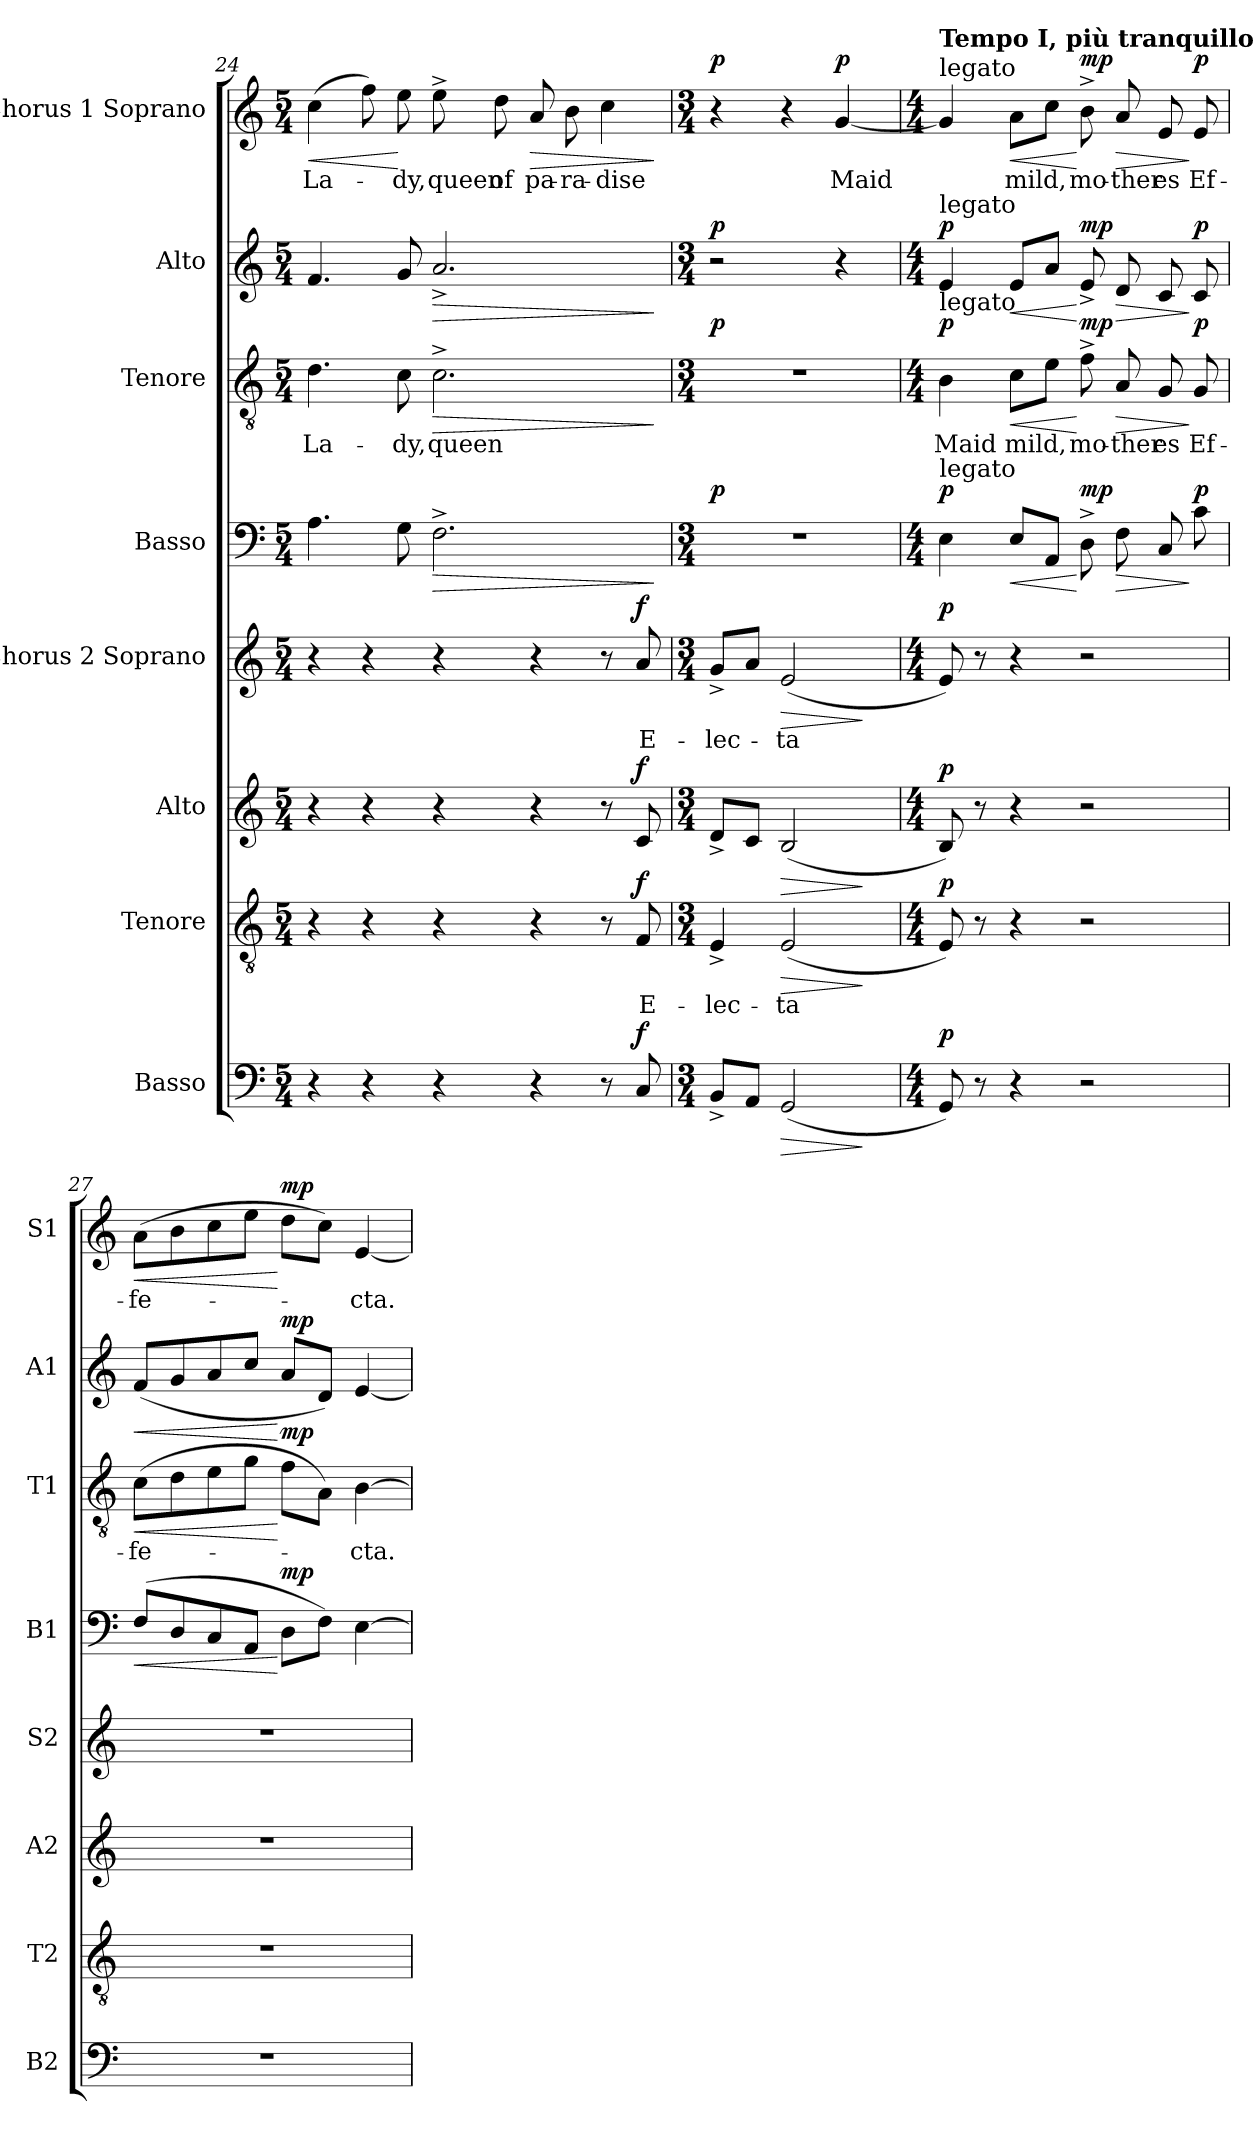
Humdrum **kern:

**kern	**dynam	**kern	**text	**dynam	**kern	**dynam	**kern	**text	**dynam	**kern	**dynam	**kern	**text	**dynam	**kern	**dynam	**kern	**text	**dynam
*part8	*part8	*part7	*part7	*part7	*part6	*part6	*part5	*part5	*part5	*part4	*part4	*part3	*part3	*part3	*part2	*part2	*part1	*part1	*part1
*staff8	*staff8	*staff7	*staff7	*staff7	*staff6	*staff6	*staff5	*staff5	*staff5	*staff4	*staff4	*staff3	*staff3	*staff3	*staff2	*staff2	*staff1	*staff1	*staff1
*I"Basso	*	*I"Tenore	*	*	*I"Alto	*	*I"Chorus 2 Soprano	*	*	*I"Basso	*	*I"Tenore	*	*	*I"Alto	*	*I"Chorus 1 Soprano	*	*
*I'B2	*	*I'T2	*	*	*I'A2	*	*I'S2	*	*	*I'B1	*	*I'T1	*	*	*I'A1	*	*I'S1	*	*
*clefF4	*	*clefGv2	*	*	*clefG2	*	*clefG2	*	*	*clefF4	*	*clefGv2	*	*	*clefG2	*	*clefG2	*	*
*k[]	*	*k[]	*	*	*k[]	*	*k[]	*	*	*k[]	*	*k[]	*	*	*k[]	*	*k[]	*	*
*M5/4	*	*M5/4	*	*	*M5/4	*	*M5/4	*	*	*M5/4	*	*M5/4	*	*	*M5/4	*	*M5/4	*	*
=24	=24	=24	=24	=24	=24	=24	=24	=24	=24	=24	=24	=24	=24	=24	=24	=24	=24	=24	=24
!	!	!	!	!	!	!	!	!	!	!	!	!	!LO:LY:b	!	!	!	!	!LO:LY:b	!LO:HP:b
4r	.	4r	.	.	4r	.	4r	.	.	4.A\	.	4.d\	La-	.	4.f/	.	(4cc\	La-	<
4r	.	4r	.	.	4r	.	4r	.	.	.	.	.	.	.	.	.	8ff\)	.	.
!	!	!	!	!	!	!	!	!	!	!	!	!	!LO:LY:b	!	!	!	!	!LO:LY:b	!
.	.	.	.	.	.	.	.	.	.	8G\	.	8c\	-dy,	.	8g/	.	8ee\	-dy,	[
!	!	!	!	!	!	!	!	!	!	!	!LO:HP:b	!	!LO:LY:b	!LO:HP:b	!	!LO:HP:b	!	!LO:LY:b	!
4r	.	4r	.	.	4r	.	4r	.	.	2.F^\	>	2.c^\	queen	>	2.a^/	>	8ee^\	queen	.
!	!	!	!	!	!	!	!	!	!	!	!	!	!	!	!	!	!	!LO:LY:b	!
.	.	.	.	.	.	.	.	.	.	.	.	.	.	.	.	.	8dd\	of	.
!	!	!	!	!	!	!	!	!	!	!	!	!	!	!	!	!	!	!LO:LY:b	!LO:HP:b
4r	.	4r	.	.	4r	.	4r	.	.	.	.	.	.	.	.	.	8a/	pa-	>
!	!	!	!	!	!	!	!	!	!	!	!	!	!	!	!	!	!	!LO:LY:b	!
.	.	.	.	.	.	.	.	.	.	.	.	.	.	.	.	.	8b\	-ra-	.
!	!	!	!	!	!	!	!	!	!	!	!	!	!	!	!	!	!	!LO:LY:b	!
8r	.	8r	.	.	8r	.	8r	.	.	.	.	.	.	.	.	.	4cc\	-dise	.
!	!LO:DY:a	!	!LO:LY:b	!LO:DY:a	!	!LO:DY:a	!	!LO:LY:b	!LO:DY:a	!	!	!	!	!	!	!	!	!	!
8C/	f	8F/	E-	f	8c/	f	8a/	E-	f	.	.	.	.	.	.	.	.	.	.
.	.	.	.	.	.	.	.	.	.	.	]	.	.	]	.	]	.	.	]
=25	=25	=25	=25	=25	=25	=25	=25	=25	=25	=25	=25	=25	=25	=25	=25	=25	=25	=25	=25
*M3/4	*	*M3/4	*	*	*M3/4	*	*M3/4	*	*	*M3/4	*	*M3/4	*	*	*M3/4	*	*M3/4	*	*
!	!	!	!LO:LY:b	!	!	!	!	!LO:LY:b	!	!	!LO:DY:a	!	!	!LO:DY:a	!	!LO:DY:a	!	!	!LO:DY:a
8BB^/L	.	4E^/	-lec-	.	8d^/L	.	8g^/L	-lec-	.	2.r	p	2.r	.	p	2r	p	4r	.	p
8AA/J	.	.	.	.	8c/J	.	8a/J	.	.	.	.	.	.	.	.	.	.	.	.
!	!LO:HP:b	!	!LO:LY:b	!LO:HP:b	!	!LO:HP:b	!	!LO:LY:b	!LO:HP:b	!	!	!	!	!	!	!	!	!	!
(2GG/	>	(2E/	-ta	>	(2B/	>	(2e/	-ta	>	.	.	.	.	.	.	.	4r	.	.
!	!	!	!	!	!	!	!	!	!	!	!	!	!	!	!	!	!	!LO:LY:b	!LO:DY:a
.	.	.	.	.	.	.	.	.	.	.	.	.	.	.	4r	.	[4g/	Maid	p
.	]	.	.	]	.	]	.	.	]	.	.	.	.	.	.	.	.	.	.
!!LO:LB:g=z
=26	=26	=26	=26	=26	=26	=26	=26	=26	=26	=26	=26	=26	=26	=26	=26	=26	=26	=26	=26
*M4/4	*	*M4/4	*	*	*M4/4	*	*M4/4	*	*	*M4/4	*	*M4/4	*	*	*M4/4	*	*M4/4	*	*
*	*	*	*	*	*	*	*	*	*	*	*	*	*	*	*	*	*MM36	*	*
!	!	!	!	!	!	!	!	!	!	!	!	!	!	!	!	!	!LO:TX:a:B:t=Tempo I, più tranquillo	!	!
!	!	!	!	!	!	!	!	!	!	!	!	!	!	!	!	!	!LO:TX:a:t=legato	!	!
!	!	!	!	!	!	!	!	!	!	!	!	!	!	!	!LO:TX:a:t=legato	!	!	!	!
!	!	!	!	!	!	!	!	!	!	!	!	!LO:TX:a:t=legato	!	!	!	!	!	!	!
!	!	!	!	!	!	!	!	!	!	!LO:TX:a:t=legato	!	!	!	!	!	!	!	!	!
!	!LO:DY:a	!	!	!LO:DY:a	!	!LO:DY:a	!	!	!LO:DY:a	!	!LO:DY:a	!	!LO:LY:b	!LO:DY:a	!	!LO:DY:a	!	!	!
8GG/)	p	8E/)	.	p	8B/)	p	8e/)	.	p	4E\	p	4B\	Maid	p	4e/	p	4g/]	.	.
8r	.	8r	.	.	8r	.	8r	.	.	.	.	.	.	.	.	.	.	.	.
!	!	!	!	!	!	!	!	!	!	!	!LO:HP:b	!	!LO:LY:b	!LO:HP:b	!	!LO:HP:b	!	!LO:LY:b	!LO:HP:b
4r	.	4r	.	.	4r	.	4r	.	.	8E/L	<	8c\L	mild,	<	8e/L	<	8a\L	mild,	<
.	.	.	.	.	.	.	.	.	.	8AA/J	.	8e\J	.	.	8a/J	.	8cc\J	.	.
!	!	!	!	!	!	!	!	!	!	!	!LO:DY:n=1:a	!	!LO:LY:b	!LO:DY:n=1:a	!	!LO:DY:n=1:a	!	!LO:LY:b	!LO:DY:n=1:a
2r	.	2r	.	.	2r	.	2r	.	.	8D^\	[ mp	8f^\	mo-	[ mp	8e^/	[ mp	8b^\	mo-	[ mp
!	!	!	!	!	!	!	!	!	!	!	!LO:HP:b	!	!LO:LY:b	!LO:HP:b	!	!LO:HP:b	!	!LO:LY:b	!LO:HP:b
.	.	.	.	.	.	.	.	.	.	8F\	>	8A/	-ther	>	8d/	>	8a/	-ther	>
!	!	!	!	!	!	!	!	!	!	!	!	!	!LO:LY:b	!	!	!	!	!LO:LY:b	!
.	.	.	.	.	.	.	.	.	.	8C/	.	8G/	es	.	8c/	.	8e/	es	.
!	!	!	!	!	!	!	!	!	!	!	!LO:DY:n=2:a	!	!LO:LY:b	!LO:DY:n=2:a	!	!LO:DY:n=2:a	!	!LO:LY:b	!LO:DY:n=2:a
.	.	.	.	.	.	.	.	.	.	8c\	] p	8G/	Ef-	] p	8c/	] p	8e/	Ef-	] p
=27	=27	=27	=27	=27	=27	=27	=27	=27	=27	=27	=27	=27	=27	=27	=27	=27	=27	=27	=27
!	!	!	!	!	!	!	!	!	!	!	!LO:HP:b	!	!LO:LY:b	!LO:HP:b	!	!LO:HP:b	!	!LO:LY:b	!LO:HP:b
1r	.	1r	.	.	1r	.	1r	.	.	(8F/L	<	(8c\L	-fe-	<	(8f/L	<	(8a\L	-fe-	<
.	.	.	.	.	.	.	.	.	.	8D/	.	8d\	.	.	8g/	.	8b\	.	.
.	.	.	.	.	.	.	.	.	.	8C/	.	8e\	.	.	8a/	.	8cc\	.	.
.	.	.	.	.	.	.	.	.	.	8AA/J	.	8g\J	.	.	8cc/J	.	8ee\J	.	.
!	!	!	!	!	!	!	!	!	!	!	!LO:DY:n=1:a	!	!	!LO:DY:n=1:a	!	!LO:DY:n=1:a	!	!	!LO:DY:n=1:a
.	.	.	.	.	.	.	.	.	.	8D\L	[ mp	8f\L	.	[ mp	8a/L	[ mp	8dd\L	.	[ mp
.	.	.	.	.	.	.	.	.	.	8F\J)	.	8A\J)	.	.	8d/J)	.	8cc\J)	.	.
!	!	!	!	!	!	!	!	!	!	!	!	!	!LO:LY:b	!	!	!	!	!LO:LY:b	!
.	.	.	.	.	.	.	.	.	.	[4E\	.	[4B\	-cta.	.	[4e/	.	[4e/	-cta.	.
=	=	=	=	=	=	=	=	=	=	=	=	=	=	=	=	=	=	=	=
*-	*-	*-	*-	*-	*-	*-	*-	*-	*-	*-	*-	*-	*-	*-	*-	*-	*-	*-	*-
